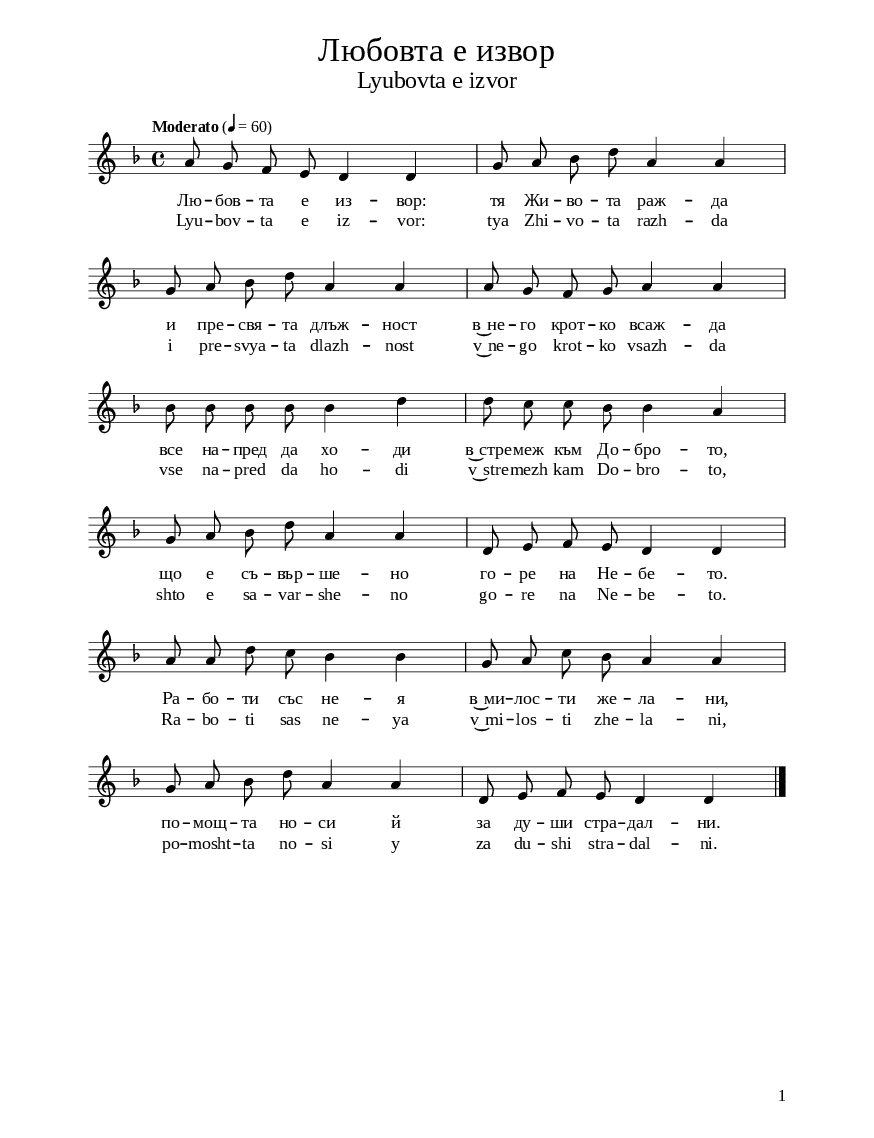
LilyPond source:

\version "2.24.0"

% include paper part and global functions
\include "include/globals.ily"

\bookpart {
  \include "include/bookpart-paper.ily"
  \score {
    \include "include/score-layout.ily"

    \new Voice \absolute {
      \clef treble
      \key d \minor
      \time 4/4
      \tempoFunc "Moderato" 4 "60"
      \autoBeamOff
      a'8 g'8 f'8 e'8 d'4 d'4|g'8 a'8 bes'8 d''8 a'4 a'4 | \break
      g'8 a'8 bes'8 d''8 a'4 a'4 | a'8 g'8 f'8 g'8 a'4 a'4| \break
      bes'8 bes'8 bes'8 bes'8 bes'4 d''4 | d''8 c''8 c''8 bes'8 bes'4 a'4 | \break
      g'8 a'8 bes'8 d''8 a'4 a'4 | d'8 e'8 f'8 e'8 d'4 d'4 | \break
      a'8 a'8 d''8 c''8 bes'4 bes'4 | g'8 a'8 c''8 bes'8 a'4 a'4| \break
      g'8 a'8 bes'8 d''8 a'4 a'4 | d'8 e'8 f'8 e'8 d'4 d'4 | \bar "|." \break
    }

    \addlyrics {
      Лю -- бов -- та е из -- вор: тя Жи -- во -- та раж -- да
      и пре -- свя -- та длъж -- ност в~не -- го крот -- ко всаж -- да
      все на -- пред да хо -- ди в~стре -- меж към До -- бро -- то,
      що е съ -- вър -- ше -- но го -- ре на Не -- бе -- то.
      Ра -- бо -- ти със не -- я в~ми -- лос -- ти же -- ла -- ни,
      по -- мощ -- та но -- си й за ду -- ши стра -- дал -- ни.
    }

    \addlyrics {
      Lyu -- bov -- ta e iz -- vor: tya Zhi -- vo -- ta razh -- da
      i pre -- svya -- ta dlazh -- nost v~ne -- go krot -- ko vsazh -- da
      vse na -- pred da ho -- di v~stre -- mezh kam Do -- bro -- to,
      shto e sa -- var -- she -- no go -- re na Ne -- be -- to.
      Ra -- bo -- ti sas ne -- ya v~mi -- los -- ti zhe -- la -- ni,
      po -- mosht -- ta no -- si y za du -- shi stra -- dal -- ni.
    }

    \header {
      title = \titleFunc "Любовта е извор" "Lyubovta e izvor"
    }

    \midi{}

  } % score

  \markup \fontsize #+1.7 {
    \hspace #5
    \override #'(baseline-skip . 1.8)
    \column {
      \line { 1. Любовта е извор, }
      \line {   "   " тя живота ражда }
      \line {   "   " и пресвята длъжност }
      \line {   "   " в него кротко всажда - }
      \line {   "   "все напред да ходи}
      \line {   "   "в стремеж към доброто,}
      \line {   "   "що е съвършено}
      \line {   "   "горе на Небето.}
      \line { " " }
      \line { "   " \italic {Припев: } }
      \line {  "   " Работи със нея }
      \line { "   " в милости желани, }
      \line { "   " помощта носи й }
      \line {  "   " за души страдални.}
      \line { " " }
      \line { 2. И туй непрестанно  }
      \line {   "   " върши тя самата }
      \line {   "   " като нежна майка }
      \line {   "   " всекиму в душата  }
      \line {   "   " постоянно сади}
      \line {   "   " семенцата драги,}
      \line {   "   " от които никнат}
      \line {   "   " добрините благи}
      \line { " " }
      \line { "   " \italic {Припев ...} }
      \line { " " }
      \line { 3. Таз велика тайна }
      \line {   "   " кой добре разбира, }
      \line {   "   " свойта душа мила }
      \line {   "   " сутрина разкрива. }
      \line {   "   " както кринът бели}
      \line {   "   "на роса небесна}
      \line {   "   "и на слънчевата}
      \line {   "   "светлина чудесна.}
      \line { " " }
      \line { "   " \italic {Припев ...} }
      \line { " " }
      \line { 4. Слънцето, което }
      \line {   "   " оживотворява, }
      \line {   "   " овреме човека}
      \line {   "   " топло озарява, }
      \line {   "   "буди и възраства}
      \line {   "   "в него семенцата}
      \line {   "   "и му пълни тайно}
      \line {   "   "с добрини душата}
      \line { " " }
      \line { "   " \italic {Припев ...} }
      \line { " " }
      \line { 5. Плодове тъй сладки, }
      \line {   "   " в Любовта узрели, }
      \line {   "   "най-блажен ще бъде}
      \line {   "   "тоз, който ви вкуси.}
      \line {   "   "В жилища небесни}
      \line {   "   "вечно ще живее,}
      \line {   "   "пред престола Божи}
      \line {   "   "песни ще да пее.}
    }

    \hspace #6
    \override #'(baseline-skip . 1.8)
    \column {
      \line { 1. Lyubovta e izvor, }
      \line {   "   " tya zhivota razhda }
      \line {   "   " i presvyata dlazhnost }
      \line {   "   " v nego krotko vsazhda. }
      \line {   "   "Vse napred da hodi}
      \line {   "   "v stremezh kam dobroto,}
      \line {   "   "shto e savarsheno}
      \line {   "   "gore na Nebeto.}
      \line { " " }
      \line { "   " \italic {Refrain: } }
      \line {  "   " Raboti sas neya }
      \line { "   " v milosti zhelani, }
      \line { "   " pomoshtta nosi y }
      \line {  "   " za dushi stradalni.}
      \line { " " }
      \line { 2. I tuy neprestanno  }
      \line {   "   " varshi tya samata }
      \line {   "   " kato nezhna mayka }
      \line {   "   " vsekimu v dushata  }
      \line {   "   " postoyanno sadi}
      \line {   "   " sementsata dragi,}
      \line {   "   " ot koito niknat}
      \line {   "   " dobrinite blagi}
      \line { " " }
      \line { "   " \italic {Refrain ...} }
      \line { " " }
      \line { 3. Taz velika tayna }
      \line {   "   " koy dobre razbira, }
      \line {   "   " svoyta dusha mila }
      \line {   "   " sutrina razkriva. }
      \line {   "   " kakto krinat beli}
      \line {   "   "na rosa nebesna}
      \line {   "   "i na slanchevata}
      \line {   "   "svetlina chudesna.}
      \line { " " }
      \line { "   " \italic {Refrain ...} }
      \line { " " }
      \line { 4. Slantseto, koeto }
      \line {   "   " ozhivotvoryava, }
      \line {   "   " ovreme choveka}
      \line {   "   " toplo ozaryava, }
      \line {   "   "budi i vazrastva}
      \line {   "   "v nego sementsata}
      \line {   "   "i mu palni tayno}
      \line {   "   "s dobrini dushata}
      \line { " " }
      \line { "   " \italic {Refrain ...} }
      \line { " " }
      \line { 5. Plodove tay sladki, }
      \line {   "   " v Lyubovta uzreli, }
      \line {   "   "nay-blazhen shte bade}
      \line {   "   "toz, koyto vi vkusi.}
      \line {   "   "V zhilishta nebesni}
      \line {   "   "vechno shte zhivee,}
      \line {   "   "pred prestola Bozhi}
      \line {   "   "pesni shte da pee.}
    } %column
  } % markup

  \pageBreak

  % include foreign translation(s) of the song
  \version "2.24.0"

\markup \fill-line { \fontsize #deTitleFontSize "Die Liebe ist Quelle" }
\markup \fontsize #+2.0 {
  \hspace #10
  \vspace #0.5
  \override #'(baseline-skip . 1.8)

  \column {

    \line {   1. Die Liebe ist eine Quelle, }

    \line {   "   "sie gebiert das Leben}

    \line {   "   "und sät sanft in ihm eine allheilige Pflicht:}

    \line {   "   "auf dass wir immer vorwärts schreiten, }

    \line {   "   "im Streben nach dem Guten,}

    \line {   "   "das oben im Himmel }

    \line {   "   "vollkommen ist. }


    \line { " " }
    \line { "   " \italic { Refrain:}  }


    \line {   "   "Arbeite mit ihr, }

    \line {   "   "in der gewünschten Barmherzigkeit,}

    \line {   "   "und bringe ihre Hilfe}

    \line {   "   "für die leidenden Seelen.}

    \line { " " }

    \line {   2. Dies vollbringt sie selbst unaufhörlich}

    \line {   "   "wie eine zärtliche Mutter}

    \line {   "   "in jedermanns Seele --}

    \line {   "   "sie sät immerdar}

    \line {   "   "die lieben Samenkörner,}

    \line {   "   "aus denen die gütigen Wohltaten sprießen.}

    \line { " " }
    \line { "   " \italic { Refrain ...}  }


    \line { " " }


    \line {   3. Dieses große Geheimnis}

    \line {   "   "wer es gut versteht,}

    \line {   "   "öffnet morgens}

    \line {   "   "seine liebe Seele,}

    \line {   "   "wie die weiße Lilie}

    \line {   "   "vom himmlischen Tau}

    \line {   "   "und von dem wunderbaren Sonnenlicht.}

    \line { " " }
    \line { "   " \italic { Refrain ...}  }

    \line { " " }


    \line {   4. Die Sonne, die rechtzeitig den Menschen belebt,}

    \line {   "   "scheint warm, erweckt und lässt}

    \line {   "   "in ihm die Samenkörner gedeihen}

    \line {   "   "und füllt geheimnisvoll seine}

    \line {   "   "Seele mit Tugenden.}

    \line { " " }
    \line { "   " \italic { Refrain ...}  }

    \line { " " }



    \line {   5. Diese so süßen Früchte,}

    \line {   "   "in der Liebe gereift,}

    \line {   "   "am seligsten wird der sein,}

    \line {   "   "der sie kostet.}

    \line {   "   "In himmlischen Wohnstätten}

    \line {   "   "wird er ewig leben,}

    \line {   "   "vor dem Thron Gottes}

    \line {   "   "wird er Lieder singen. }

    \line { " " }
    \line { "   " \italic { Refrain ...}  }



  }
}




} % bookpart
